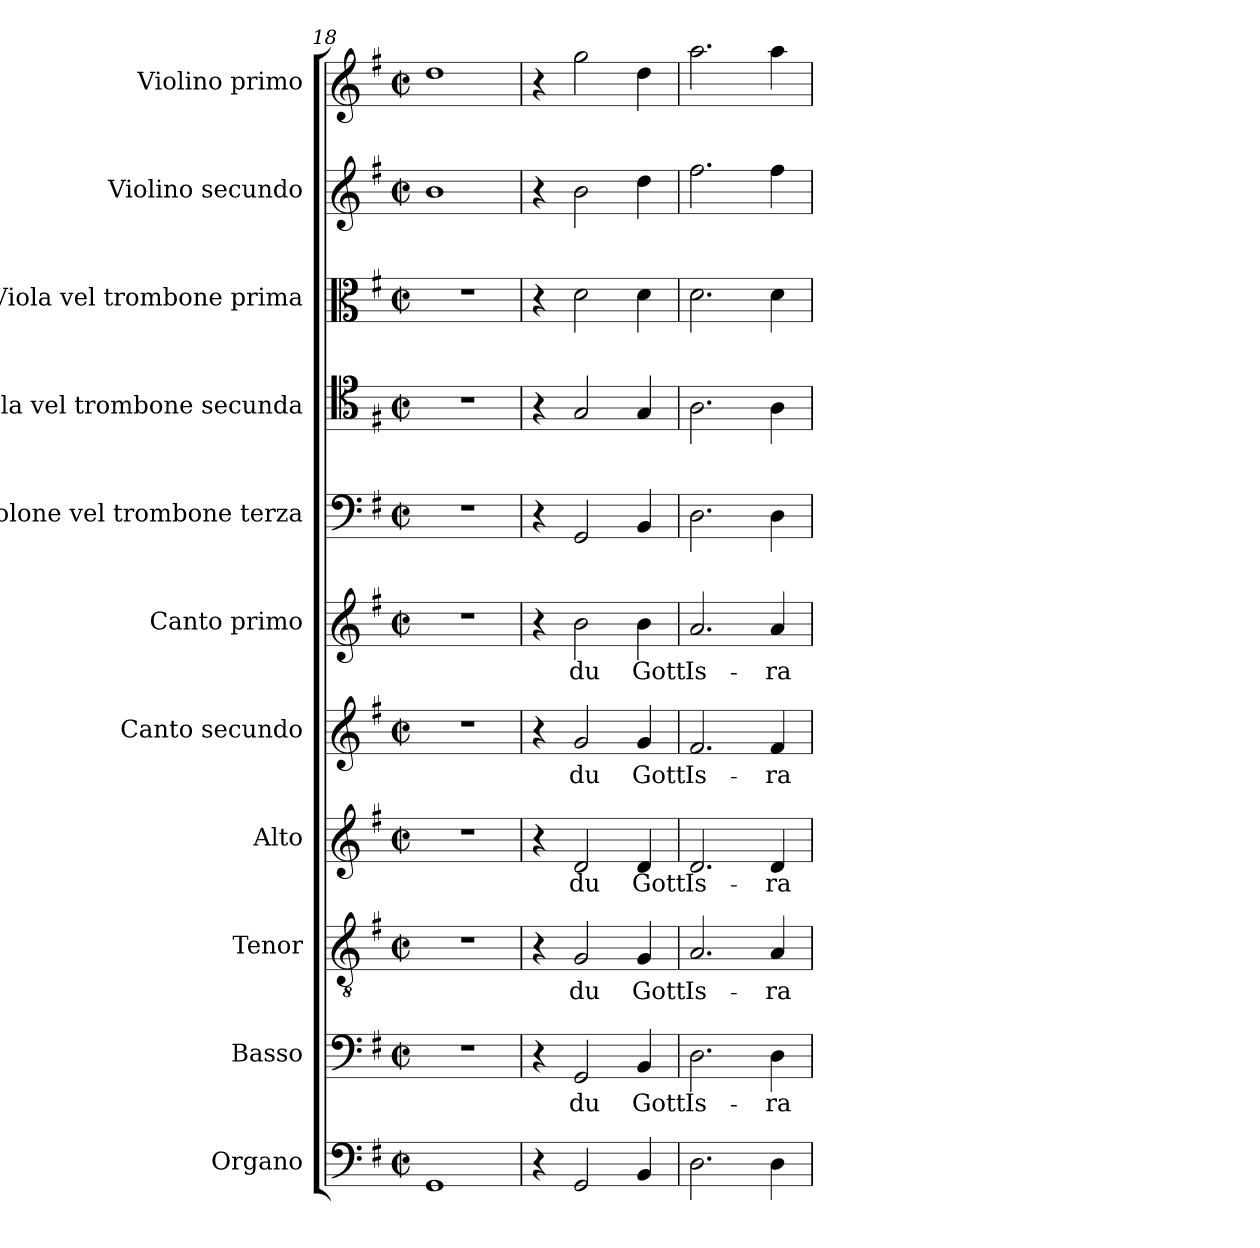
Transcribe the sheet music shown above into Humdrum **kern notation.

**kern	**kern	**text	**kern	**text	**kern	**text	**kern	**text	**kern	**text	**kern	**kern	**kern	**kern	**kern
*part11	*part10	*part10	*part9	*part9	*part8	*part8	*part7	*part7	*part6	*part6	*part5	*part4	*part3	*part2	*part1
*staff11	*staff10	*staff10	*staff9	*staff9	*staff8	*staff8	*staff7	*staff7	*staff6	*staff6	*staff5	*staff4	*staff3	*staff2	*staff1
*I"Organo	*I"Basso	*	*I"Tenor	*	*I"Alto	*	*I"Canto secundo	*	*I"Canto primo	*	*I"Violone vel trombone  terza	*I"Viola vel trombone secunda	*I"Viola vel trombone prima	*I"Violino secundo	*I"Violino primo
*	*I'B	*	*I'T	*	*I'A	*	*I'C2	*	*I'C1	*	*I'Vn	*I'Va2	*I'Va1	*I'Vi2	*I'Vi1
*clefF4	*clefF4	*	*clefGv2	*	*clefG2	*	*clefG2	*	*clefG2	*	*clefF4	*clefC4	*clefC3	*clefG2	*clefG2
*k[f#]	*k[f#]	*	*k[f#]	*	*k[f#]	*	*k[f#]	*	*k[f#]	*	*k[f#]	*k[f#]	*k[f#]	*k[f#]	*k[f#]
*G:	*G:	*	*G:	*	*G:	*	*G:	*	*G:	*	*G:	*G:	*G:	*G:	*G:
*M2/2	*M2/2	*	*M2/2	*	*M2/2	*	*M2/2	*	*M2/2	*	*M2/2	*M2/2	*M2/2	*M2/2	*M2/2
*met(c|)	*met(c|)	*	*met(c|)	*	*met(c|)	*	*met(c|)	*	*met(c|)	*	*met(c|)	*met(c|)	*met(c|)	*met(c|)	*met(c|)
=18	=18	=18	=18	=18	=18	=18	=18	=18	=18	=18	=18	=18	=18	=18	=18
1GG	1r	.	1r	.	1r	.	1r	.	1r	.	1r	1r	1r	1b	1dd
=19	=19	=19	=19	=19	=19	=19	=19	=19	=19	=19	=19	=19	=19	=19	=19
4r	4r	.	4r	.	4r	.	4r	.	4r	.	4r	4r	4r	4r	4r
!	!	!LO:LY:b	!	!	!	!	!	!	!	!	!	!	!	!	!
!	!	!	!	!LO:LY:b	!	!	!	!	!	!	!	!	!	!	!
!	!	!	!	!	!	!LO:LY:b	!	!	!	!	!	!	!	!	!
!	!	!	!	!	!	!	!	!LO:LY:b	!	!	!	!	!	!	!
!	!	!	!	!	!	!	!	!	!	!LO:LY:b	!	!	!	!	!
2GG/	2GG/	du	2G/	du	2d/	du	2g/	du	2b\	du	2GG/	2G/	2d\	2b\	2gg\
!	!	!LO:LY:b	!	!	!	!	!	!	!	!	!	!	!	!	!
!	!	!	!	!LO:LY:b	!	!	!	!	!	!	!	!	!	!	!
!	!	!	!	!	!	!LO:LY:b	!	!	!	!	!	!	!	!	!
!	!	!	!	!	!	!	!	!LO:LY:b	!	!	!	!	!	!	!
!	!	!	!	!	!	!	!	!	!	!LO:LY:b	!	!	!	!	!
4BB/	4BB/	Gott	4G/	Gott	4d/	Gott	4g/	Gott	4b\	Gott	4BB/	4G/	4d\	4dd\	4dd\
=20	=20	=20	=20	=20	=20	=20	=20	=20	=20	=20	=20	=20	=20	=20	=20
!	!	!LO:LY:b	!	!	!	!	!	!	!	!	!	!	!	!	!
!	!	!	!	!LO:LY:b	!	!	!	!	!	!	!	!	!	!	!
!	!	!	!	!	!	!LO:LY:b	!	!	!	!	!	!	!	!	!
!	!	!	!	!	!	!	!	!LO:LY:b	!	!	!	!	!	!	!
!	!	!	!	!	!	!	!	!	!	!LO:LY:b	!	!	!	!	!
2.D\	2.D\	Is-	2.A/	Is-	2.d/	Is-	2.f#/	Is-	2.a/	Is-	2.D\	2.A\	2.d\	2.ff#\	2.aa\
!	!	!LO:LY:b	!	!	!	!	!	!	!	!	!	!	!	!	!
!	!	!	!	!LO:LY:b	!	!	!	!	!	!	!	!	!	!	!
!	!	!	!	!	!	!LO:LY:b	!	!	!	!	!	!	!	!	!
!	!	!	!	!	!	!	!	!LO:LY:b	!	!	!	!	!	!	!
!	!	!	!	!	!	!	!	!	!	!LO:LY:b	!	!	!	!	!
4D\	4D\	-ra-	4A/	-ra-	4d/	-ra-	4f#/	-ra-	4a/	-ra-	4D\	4A\	4d\	4ff#\	4aa\
=	=	=	=	=	=	=	=	=	=	=	=	=	=	=	=
*-	*-	*-	*-	*-	*-	*-	*-	*-	*-	*-	*-	*-	*-	*-	*-
